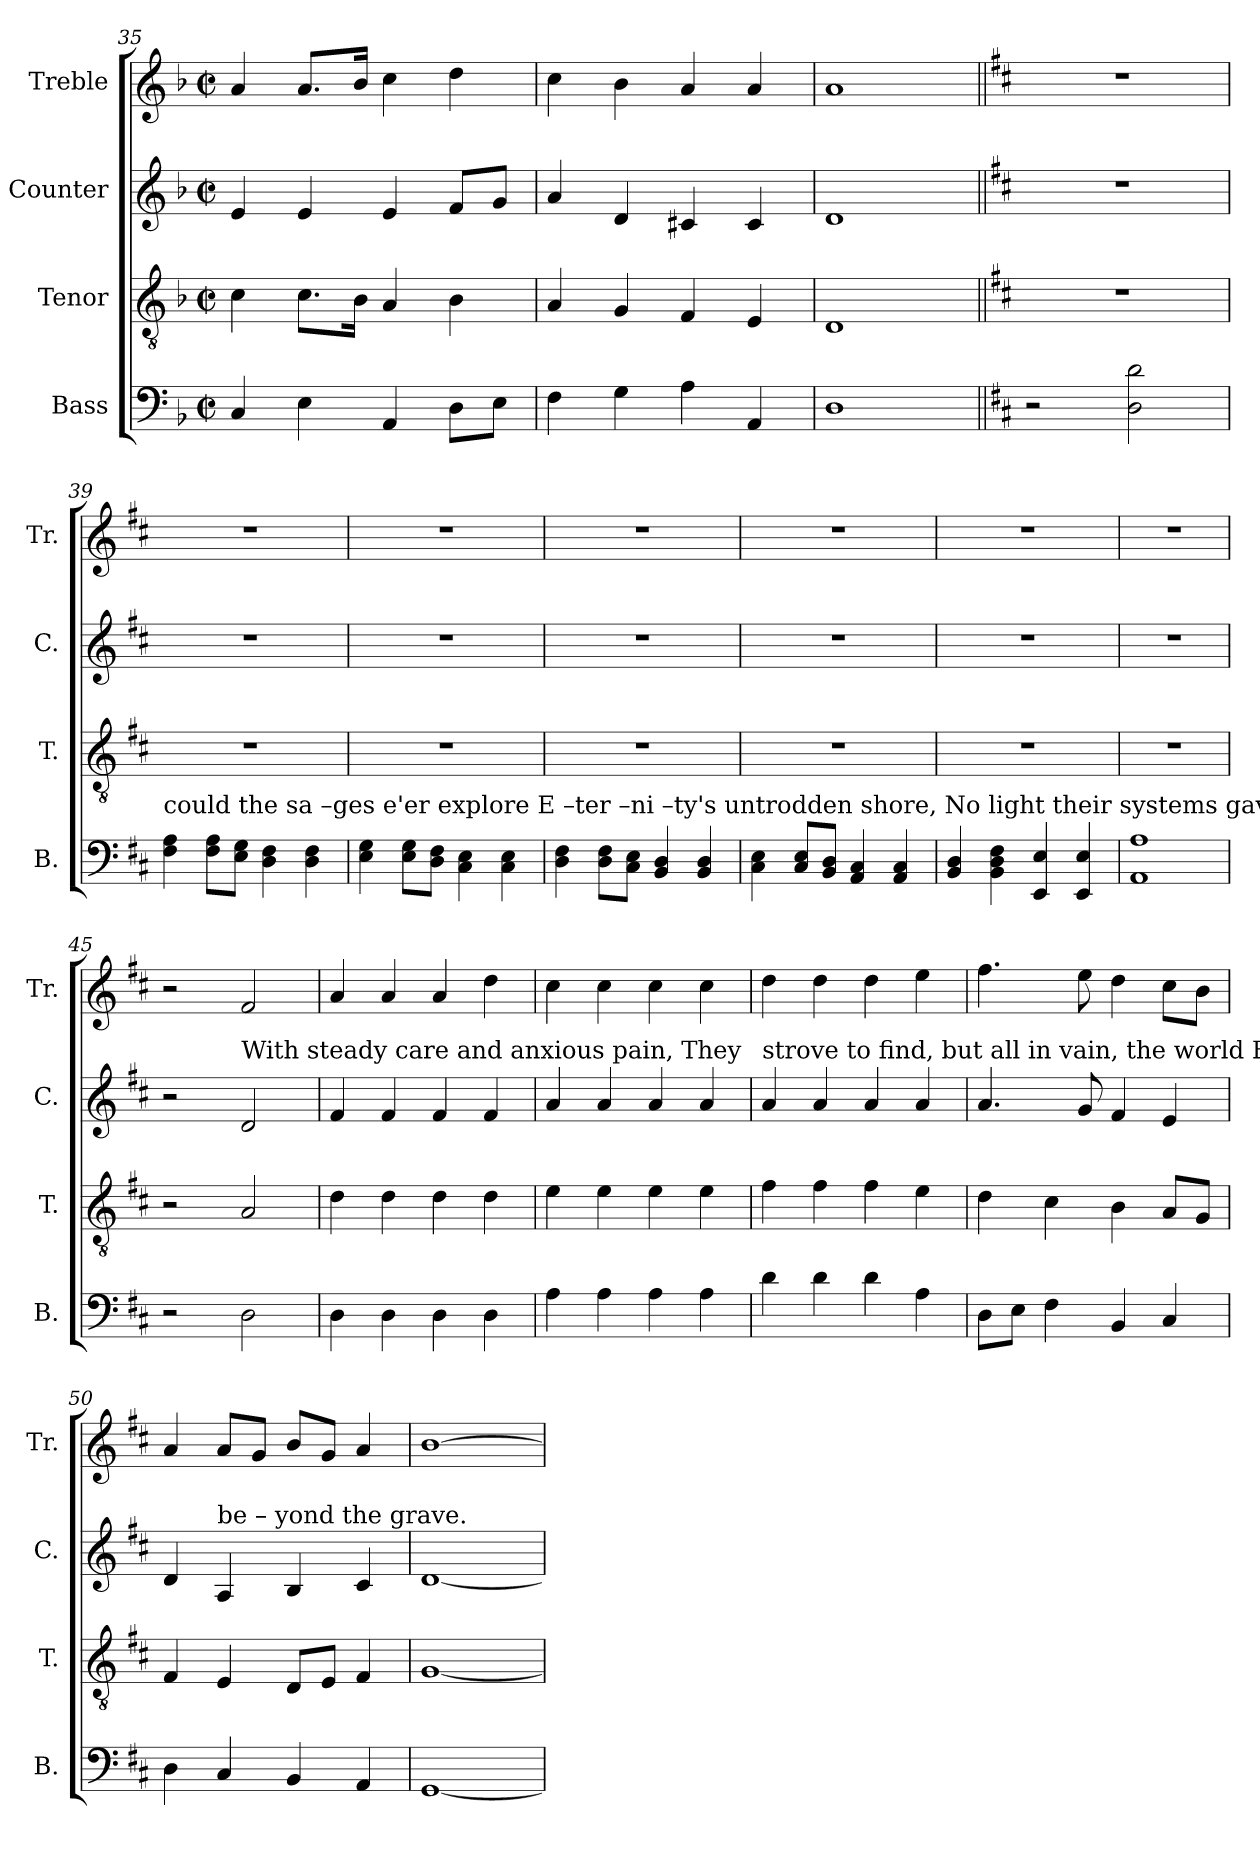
**kern	**kern	**kern	**kern
*part4	*part3	*part2	*part1
*staff4	*staff3	*staff2	*staff1
*I"Bass	*I"Tenor	*I"Counter	*I"Treble
*I'B.	*I'T.	*I'C.	*I'Tr.
*clefF4	*clefGv2	*clefG2	*clefG2
*k[b-]	*k[b-]	*k[b-]	*k[b-]
*M2/2	*M2/2	*M2/2	*M2/2
*met(c|)	*met(c|)	*met(c|)	*met(c|)
=35	=35	=35	=35
4C/	4c\	4e/	4a/
4E\	8.c\L	4e/	8.a/L
.	16B-\Jk	.	16b-/Jk
4AA/	4A/	4e/	4cc\
8D\L	4B-\	8f/L	4dd\
8E\J	.	8g/J	.
=36	=36	=36	=36
4F\	4A/	4a/	4cc\
4G\	4G/	4d/	4b-\
4A\	4F/	4c#X/	4a/
4AA/	4E/	4c#/	4a/
=37	=37	=37	=37
1D	1D	1d	1a
=38||	=38||	=38||	=38||
*k[f#c#]	*k[f#c#]	*k[f#c#]	*k[f#c#]
*	*	*	*MM120
2r	1r	1r	1r
2D\ 2d\	.	.	.
=39	=39	=39	=39
!LO:TX:a:t=could the sa –ges  e'er  explore  E –ter –ni –ty's untrodden shore, No light their systems gave.	!	!	!
4F#\ 4A\	1r	1r	1r
8F#\ 8A\L	.	.	.
8E\ 8G\J	.	.	.
4D\ 4F#\	.	.	.
4D\ 4F#\	.	.	.
=40	=40	=40	=40
4E\ 4G\	1r	1r	1r
8E\ 8G\L	.	.	.
8D\ 8F#\J	.	.	.
4C#\ 4E\	.	.	.
4C#\ 4E\	.	.	.
=41	=41	=41	=41
4D\ 4F#\	1r	1r	1r
8D\ 8F#\L	.	.	.
8C#\ 8E\J	.	.	.
4BB/ 4D/	.	.	.
4BB/ 4D/	.	.	.
=42	=42	=42	=42
4C#\ 4E\	1r	1r	1r
8C#/ 8E/L	.	.	.
8BB/ 8D/J	.	.	.
4AA/ 4C#/	.	.	.
4AA/ 4C#/	.	.	.
=43	=43	=43	=43
4BB/ 4D/	1r	1r	1r
4BB\ 4D\ 4F#\	.	.	.
4EE/ 4E/	.	.	.
4EE/ 4E/	.	.	.
=44	=44	=44	=44
1AA 1A	1r	1r	1r
=45	=45	=45	=45
2r	2r	2r	2r
!	!	!LO:TX:a:t=With steady care and anxious pain, They	!
2D\	2A/	2d/	2f#/
=46	=46	=46	=46
4D\	4d\	4f#/	4a/
4D\	4d\	4f#/	4a/
4D\	4d\	4f#/	4a/
4D\	4d\	4f#/	4dd\
=47	=47	=47	=47
4A\	4e\	4a/	4cc#\
4A\	4e\	4a/	4cc#\
4A\	4e\	4a/	4cc#\
4A\	4e\	4a/	4cc#\
=48	=48	=48	=48
!	!	!LO:TX:a:t=strove to find, but   all        in  vain, the world                                                                      But now a brighter scene ap–pears,     Ye	!
4d\	4f#\	4a/	4dd\
4d\	4f#\	4a/	4dd\
4d\	4f#\	4a/	4dd\
4A\	4e\	4a/	4ee\
=49	=49	=49	=49
8D\L	4d\	4.a/	4.ff#\
8E\J	.	.	.
4F#\	4c#\	.	.
.	.	8g/	8ee\
4BB/	4B\	4f#/	4dd\
4C#/	8A/L	4e/	8cc#\L
.	8G/J	.	8b\J
=50	=50	=50	=50
4D\	4F#/	4d/	4a/
!	!	!LO:TX:a:t=be – yond  the    grave.	!
4C#/	4E/	4A/	8a/L
.	.	.	8g/J
4BB/	8D/L	4B/	8b/L
.	8E/J	.	8g/J
4AA/	4F#/	4c#/	4a/
=51	=51	=51	=51
[1GG	[1G	[1d	[1b
=	=	=	=
*-	*-	*-	*-
